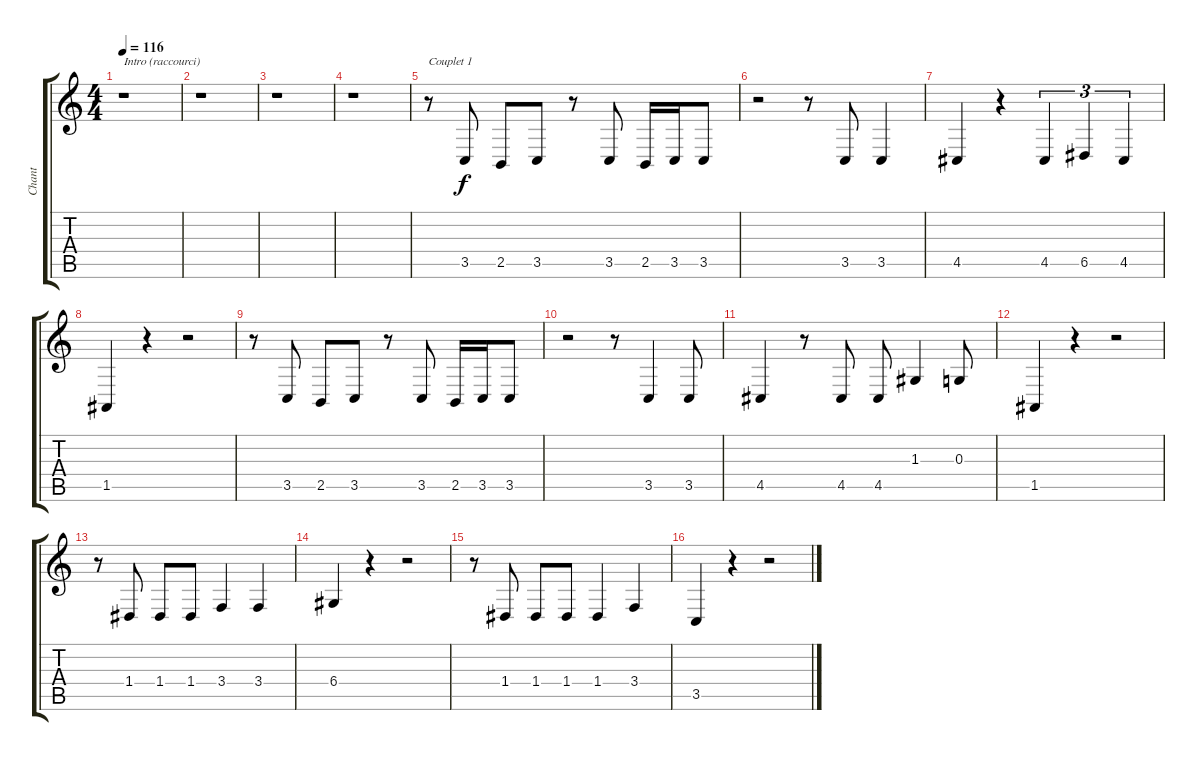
\track ("Chant" "Chant") {instrument flute}
\staff {score tabs}
\tuning (E4 B3 G3 D3 A2 E2) {hide}
\ts (4 4)
\tempo 116
\clef g2
\ks c
r.1{txt "Intro (raccourci)" dy f instrument flute} |
r.1 |
r.1 |
r.1 |
r.8{txt "Couplet 1"} 3.5.8 2.5.8 3.5.8 r.8 3.5.8 2.5.16 3.5.16 3.5.8 |
r.2 r.8 3.5.8 3.5.4 |
4.5.4 r.4 4.5.4{tu (3 2)} 6.5.4{tu (3 2)} 4.5.4{tu (3 2)} |
1.5.4 r.4 r.2 |
r.8 3.5.8 2.5.8 3.5.8 r.8 3.5.8 2.5.16 3.5.16 3.5.8 |
r.2 r.8 3.5.4 3.5.8 |
4.5.4 r.8 4.5.8 4.5.8 1.3.4 0.3.8 |
1.5.4 r.4 r.2 |
r.8 1.4.8 1.4.8 1.4.8 3.4.4 3.4.4 |
6.4.4 r.4 r.2 |
r.8 1.4.8 1.4.8 1.4.8 1.4.4 3.4.4 |
3.5.4 r.4 r.2
